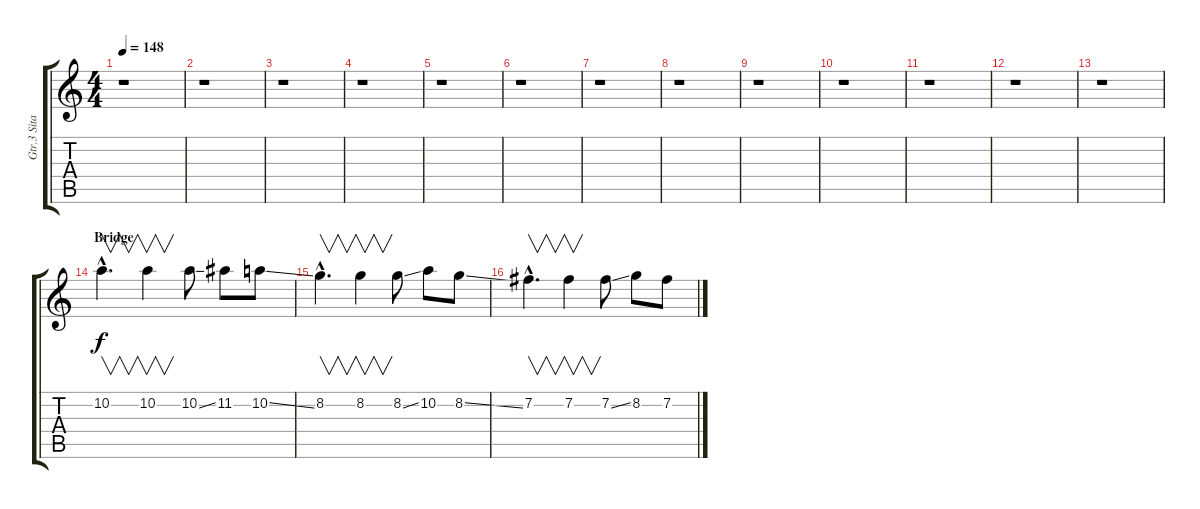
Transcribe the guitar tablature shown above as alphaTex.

\track ("Gtr.3 Sitar" "Gtr.3 Sita") {instrument overdrivenguitar}
\staff {score tabs}
\tuning (E4 B3 G3 D3 A2 D2) {hide}
\ts (4 4)
\tempo 148
\clef g2
\ks c
r.1{dy f} |
r.1 |
r.1 |
r.1 |
r.1 |
r.1 |
r.1 |
r.1 |
r.1 |
r.1 |
r.1 |
r.1 |
r.1 |
\section ("" "Bridge")
10.2{hac}.4{v d} 10.2.4{v} 10.2{ss}.8 11.2.8 10.2{ss}.8 |
8.2{hac}.4{v d} 8.2.4{v} 8.2{ss}.8 10.2.8 8.2{ss}.8 |
7.2{hac}.4{v d} 7.2.4{v} 7.2{ss}.8 8.2.8 7.2{ss}.8
